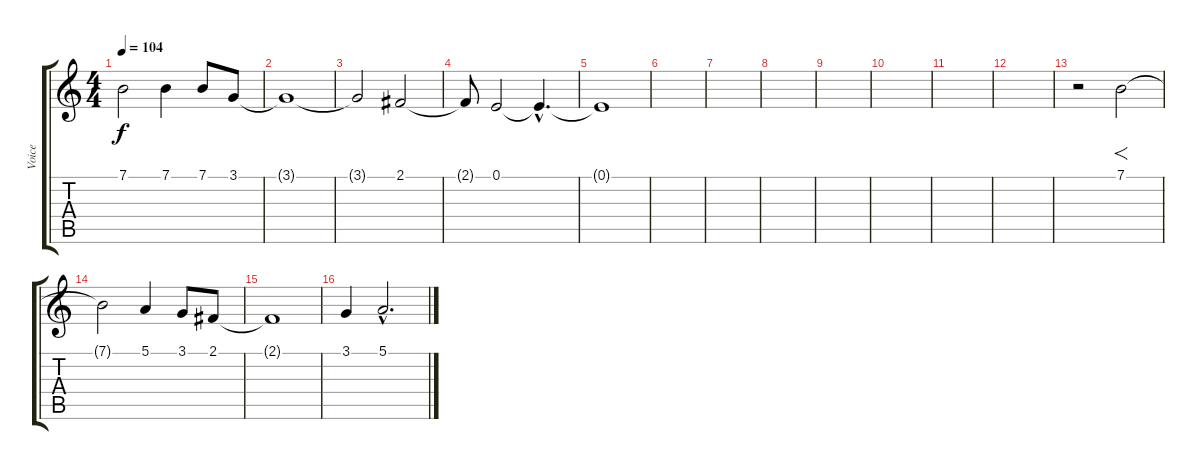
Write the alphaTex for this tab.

\track ("Voice" "Voice") {instrument choiraahs}
\staff {score tabs}
\tuning (E4 B3 G3 D3 A2 E2) {hide}
\ts (4 4)
\tempo 104
\clef g2
\ks c
7.1.2{dy f} 7.1.4 7.1.8 3.1.8 |
3.1{t}.1 |
3.1{t}.2 2.1.2 |
2.1{t}.8 0.1.2 0.1{hac t}.4{d} |
0.1{t}.1 |
|
|
|
|
|
|
|
r.2 7.1.2{f} |
7.1{t}.2 5.1.4 3.1.8 2.1.8 |
2.1{t}.1 |
3.1.4 5.1{hac}.2{d}
